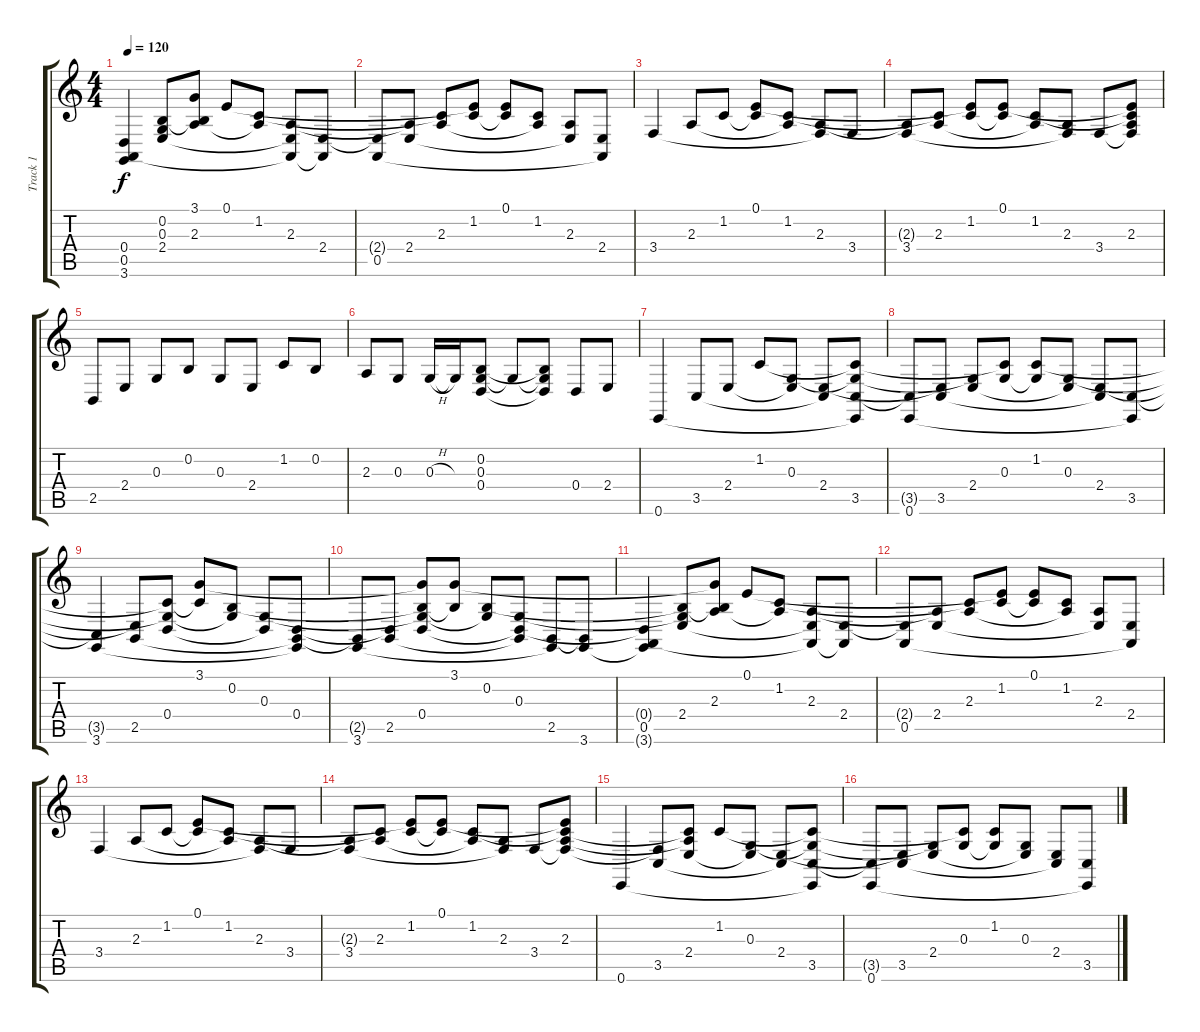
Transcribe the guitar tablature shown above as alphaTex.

\track ("Track 1" "Track 1") {instrument acousticgrandpiano}
\staff {score tabs}
\tuning (E4 B3 G3 D3 A2 E2) {hide}
\ts (4 4)
\tempo 120
\clef g2
\ks c
(0.4{t} 0.5 3.6{t}).4{dy f} (0.2{t} 0.3{t} 2.4).8 (3.1{t} 0.2{t} 2.3).8 0.1.8 (1.2 2.3{t}).8 (2.3 2.4{t} 0.5{t}).8 (2.4 0.5{t}).8 |
(2.4{t} 0.5).8 (2.3{t} 2.4).8 (1.2{t} 2.3).8 (0.1{t} 1.2).8 (0.1 1.2{t}).8 (1.2 2.3{t}).8 (2.3 2.4{t}).8 (2.4 0.5{t}).8 |
3.4.4 2.3.8 1.2.8 (0.1 1.2{t}).8 (1.2 2.3{t}).8 (2.3 3.4{t}).8 3.4.8 |
(2.3{t} 3.4).8 (1.2{t} 2.3).8 (0.1{t} 1.2).8 (0.1 1.2{t}).8 (1.2 2.3{t}).8 (2.3 3.4{t}).8 3.4.8 (0.1{t} 1.2{t} 2.3 3.4{t}).8 |
2.5.8 2.4.8 0.3.8 0.2.8 0.3.8 2.4.8 1.2.8 0.2.8 |
2.3.8 0.3.8 0.3{h}.16 0.3{t}.16 (0.2 0.3 0.4).8 0.3{t}.8 (0.2{t} 0.3{t} 0.4{t}).8 0.4.8 2.4.8 |
0.6.4 3.5.8 2.4.8 1.2.8 (0.3 2.4{t}).8 (2.4 3.5{t}).8 (1.2{t} 0.3{t} 3.5 0.6{t}).8 |
(3.5{t} 0.6).8 (2.4{t} 3.5).8 (0.3{t} 2.4).8 (1.2{t} 0.3).8 (1.2 0.3{t}).8 (0.3 2.4{t}).8 (2.4 3.5{t}).8 (3.5 0.6{t}).8 |
(3.5{t} 3.6).4 (2.4{t} 2.5).8 (1.2{t} 0.3{t} 0.4).8 (3.1 1.2{t}).8 (0.2 0.3{t}).8 (0.3 0.4{t}).8 (0.4 2.5{t} 3.6{t}).8 |
(2.5{t} 3.6).8 (0.4{t} 2.5).8 (3.1{t} 0.2{t} 0.3{t} 0.4).8 (3.1 0.2{t}).8 (0.2 0.3{t}).8 (0.3 0.4{t} 2.5{t}).8 (2.5 3.6{t}).8 (2.5{t} 3.6).8 |
(0.4{t} 0.5 3.6{t}).4 (0.2{t} 0.3{t} 2.4).8 (3.1{t} 0.2{t} 2.3).8 0.1.8 (1.2 2.3{t}).8 (2.3 2.4{t} 0.5{t}).8 (2.4 0.5{t}).8 |
(2.4{t} 0.5).8 (2.3{t} 2.4).8 (1.2{t} 2.3).8 (0.1{t} 1.2).8 (0.1 1.2{t}).8 (1.2 2.3{t}).8 (2.3 2.4{t}).8 (2.4 0.5{t}).8 |
3.4.4 2.3.8 1.2.8 (0.1 1.2{t}).8 (1.2 2.3{t}).8 (2.3 3.4{t}).8 3.4.8 |
(2.3{t} 3.4).8 (1.2{t} 2.3).8 (0.1{t} 1.2).8 (0.1 1.2{t}).8 (1.2 2.3{t}).8 (2.3 3.4{t}).8 3.4.8 (0.1{t} 1.2{t} 2.3 3.4{t}).8 |
0.6.4 (3.4{t} 3.5).8 (1.2{t} 2.3{t} 2.4).8 1.2.8 (0.3 2.4{t}).8 (2.4 3.5{t}).8 (1.2{t} 0.3{t} 3.5 0.6{t}).8 |
(3.5{t} 0.6).8 (2.4{t} 3.5).8 (0.3{t} 2.4).8 (1.2{t} 0.3).8 (1.2 0.3{t}).8 (0.3 2.4{t}).8 (2.4 3.5{t}).8 (3.5 0.6{t}).8
